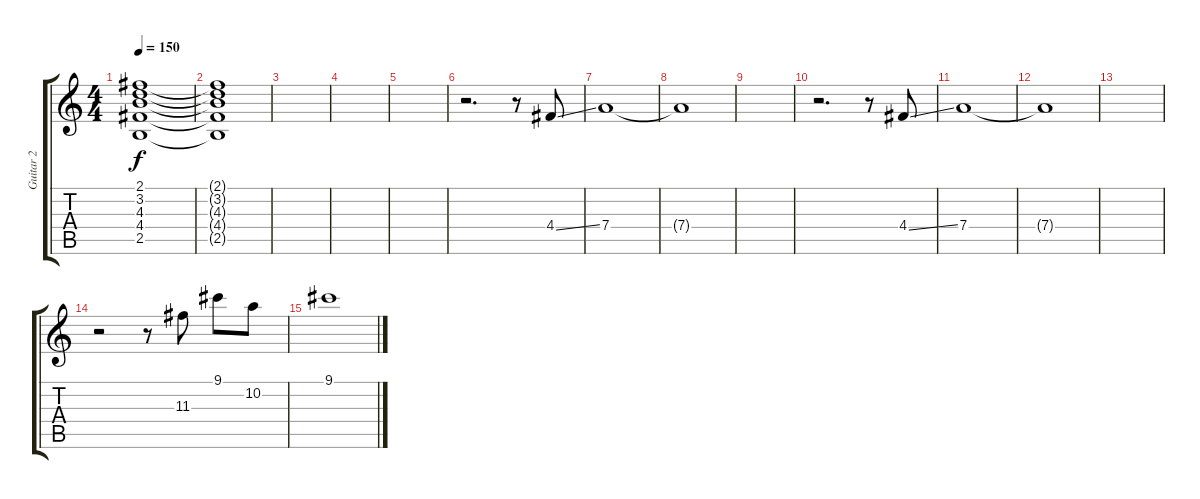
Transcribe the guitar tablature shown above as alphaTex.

\track ("Guitar 2" "Guitar 2") {instrument acousticguitarsteel}
\staff {score tabs}
\tuning (E4 B3 G3 D3 A2 E2) {hide}
\ts (4 4)
\tempo 150
\clef g2
\ks c
(2.1 3.2 4.3 4.4 2.5).1{dy f} |
(2.1{t} 3.2{t} 4.3{t} 4.4{t} 2.5{t}).1 |
|
|
|
r.2{d} r.8 4.4{ss}.8 |
7.4.1 |
7.4{t}.1 |
|
r.2{d} r.8 4.4{ss}.8 |
7.4.1 |
7.4{t}.1 |
|
r.2 r.8 11.3.8 9.1.8 10.2.8 |
9.1.1
